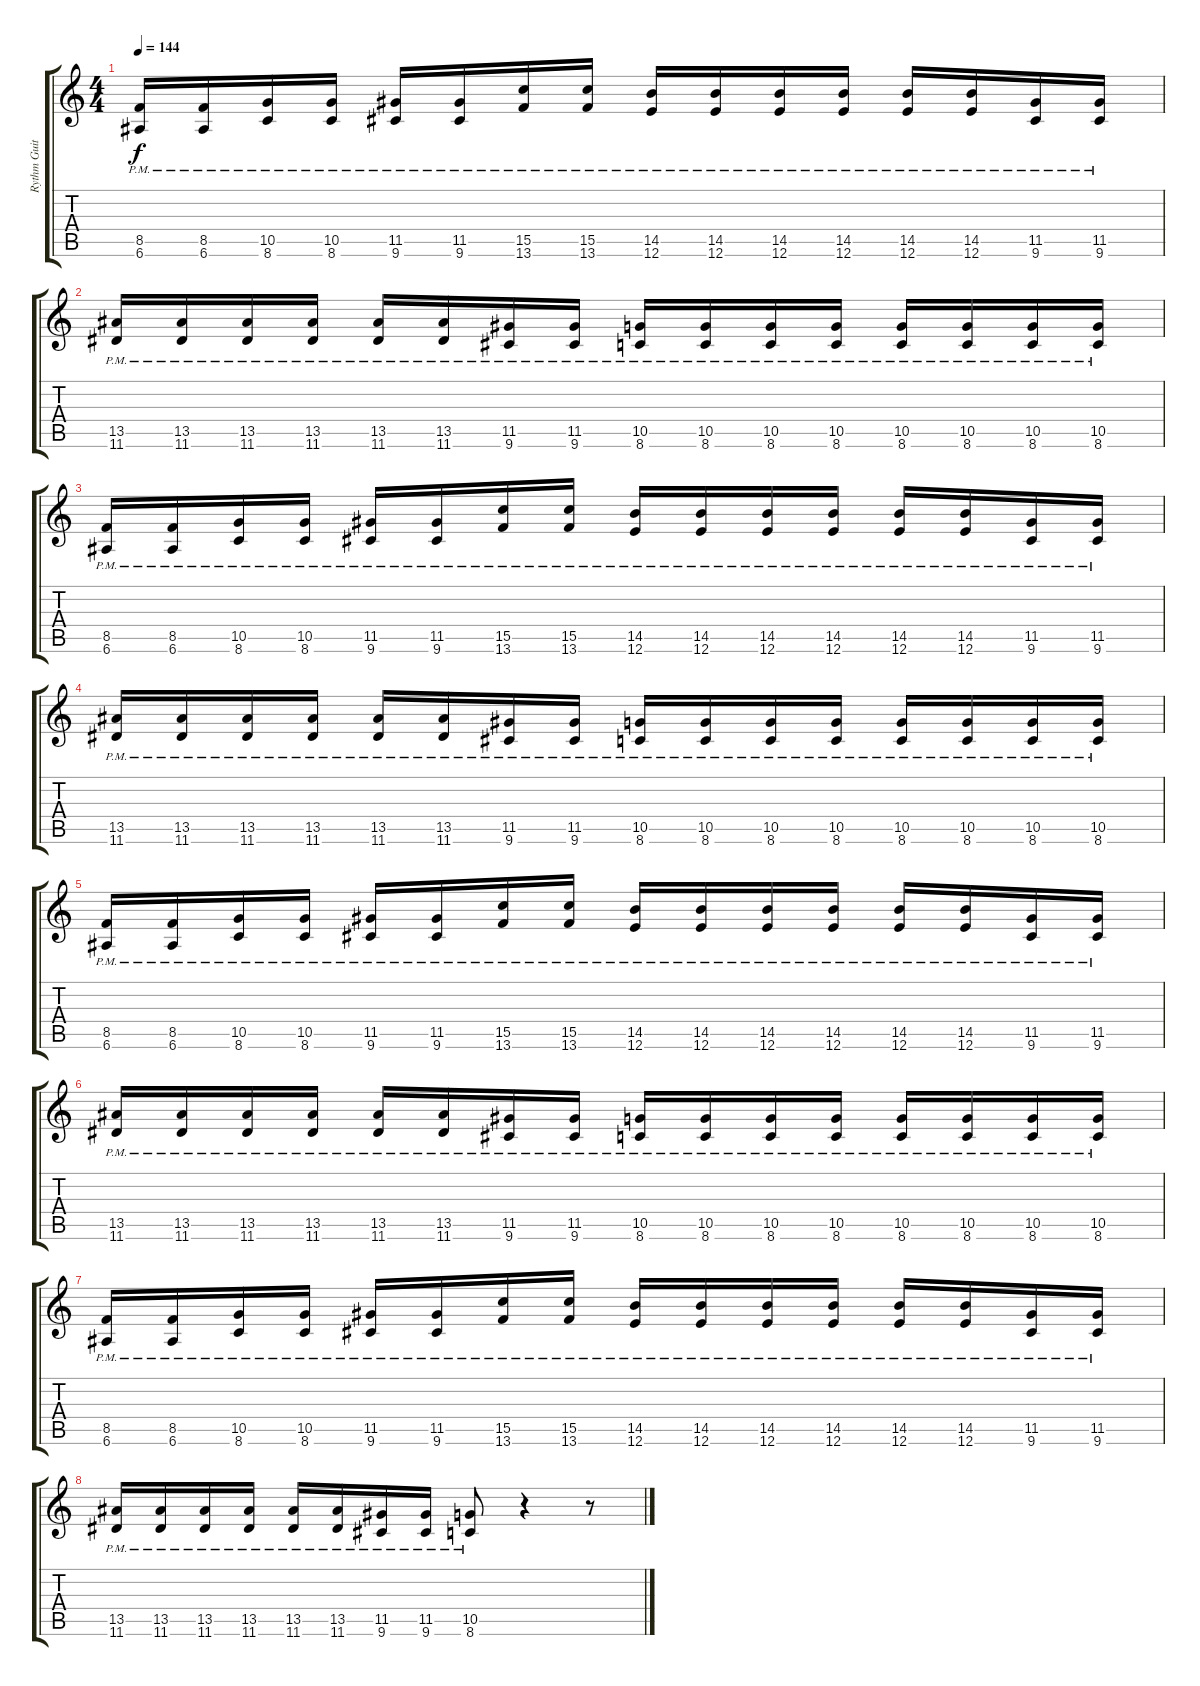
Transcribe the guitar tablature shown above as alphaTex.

\track ("Rythm Guitar (Right)" "Rythm Guit") {instrument distortionguitar}
\staff {score tabs}
\tuning (E4 B3 G3 D3 A2 E2) {hide}
\ts (4 4)
\tempo 144
\clef g2
\ks c
(8.5{pm} 6.6{pm}).16{dy f} (8.5{pm} 6.6{pm}).16 (10.5{pm} 8.6{pm}).16 (10.5{pm} 8.6{pm}).16 (11.5{pm} 9.6{pm}).16 (11.5{pm} 9.6{pm}).16 (15.5{pm} 13.6{pm}).16 (15.5{pm} 13.6{pm}).16 (14.5{pm} 12.6{pm}).16 (14.5{pm} 12.6{pm}).16 (14.5{pm} 12.6{pm}).16 (14.5{pm} 12.6{pm}).16 (14.5{pm} 12.6{pm}).16 (14.5{pm} 12.6{pm}).16 (11.5{pm} 9.6{pm}).16 (11.5{pm} 9.6{pm}).16 |
(13.5{pm} 11.6{pm}).16 (13.5{pm} 11.6{pm}).16 (13.5{pm} 11.6{pm}).16 (13.5{pm} 11.6{pm}).16 (13.5{pm} 11.6{pm}).16 (13.5{pm} 11.6{pm}).16 (11.5{pm} 9.6{pm}).16 (11.5{pm} 9.6{pm}).16 (10.5{pm} 8.6{pm}).16 (10.5{pm} 8.6{pm}).16 (10.5{pm} 8.6{pm}).16 (10.5{pm} 8.6{pm}).16 (10.5{pm} 8.6{pm}).16 (10.5{pm} 8.6{pm}).16 (10.5{pm} 8.6{pm}).16 (10.5{pm} 8.6{pm}).16 |
(8.5{pm} 6.6{pm}).16 (8.5{pm} 6.6{pm}).16 (10.5{pm} 8.6{pm}).16 (10.5{pm} 8.6{pm}).16 (11.5{pm} 9.6{pm}).16 (11.5{pm} 9.6{pm}).16 (15.5{pm} 13.6{pm}).16 (15.5{pm} 13.6{pm}).16 (14.5{pm} 12.6{pm}).16 (14.5{pm} 12.6{pm}).16 (14.5{pm} 12.6{pm}).16 (14.5{pm} 12.6{pm}).16 (14.5{pm} 12.6{pm}).16 (14.5{pm} 12.6{pm}).16 (11.5{pm} 9.6{pm}).16 (11.5{pm} 9.6{pm}).16 |
(13.5{pm} 11.6{pm}).16 (13.5{pm} 11.6{pm}).16 (13.5{pm} 11.6{pm}).16 (13.5{pm} 11.6{pm}).16 (13.5{pm} 11.6{pm}).16 (13.5{pm} 11.6{pm}).16 (11.5{pm} 9.6{pm}).16 (11.5{pm} 9.6{pm}).16 (10.5{pm} 8.6{pm}).16 (10.5{pm} 8.6{pm}).16 (10.5{pm} 8.6{pm}).16 (10.5{pm} 8.6{pm}).16 (10.5{pm} 8.6{pm}).16 (10.5{pm} 8.6{pm}).16 (10.5{pm} 8.6{pm}).16 (10.5{pm} 8.6{pm}).16 |
(8.5{pm} 6.6{pm}).16 (8.5{pm} 6.6{pm}).16 (10.5{pm} 8.6{pm}).16 (10.5{pm} 8.6{pm}).16 (11.5{pm} 9.6{pm}).16 (11.5{pm} 9.6{pm}).16 (15.5{pm} 13.6{pm}).16 (15.5{pm} 13.6{pm}).16 (14.5{pm} 12.6{pm}).16 (14.5{pm} 12.6{pm}).16 (14.5{pm} 12.6{pm}).16 (14.5{pm} 12.6{pm}).16 (14.5{pm} 12.6{pm}).16 (14.5{pm} 12.6{pm}).16 (11.5{pm} 9.6{pm}).16 (11.5{pm} 9.6{pm}).16 |
(13.5{pm} 11.6{pm}).16 (13.5{pm} 11.6{pm}).16 (13.5{pm} 11.6{pm}).16 (13.5{pm} 11.6{pm}).16 (13.5{pm} 11.6{pm}).16 (13.5{pm} 11.6{pm}).16 (11.5{pm} 9.6{pm}).16 (11.5{pm} 9.6{pm}).16 (10.5{pm} 8.6{pm}).16 (10.5{pm} 8.6{pm}).16 (10.5{pm} 8.6{pm}).16 (10.5{pm} 8.6{pm}).16 (10.5{pm} 8.6{pm}).16 (10.5{pm} 8.6{pm}).16 (10.5{pm} 8.6{pm}).16 (10.5{pm} 8.6{pm}).16 |
(8.5{pm} 6.6{pm}).16 (8.5{pm} 6.6{pm}).16 (10.5{pm} 8.6{pm}).16 (10.5{pm} 8.6{pm}).16 (11.5{pm} 9.6{pm}).16 (11.5{pm} 9.6{pm}).16 (15.5{pm} 13.6{pm}).16 (15.5{pm} 13.6{pm}).16 (14.5{pm} 12.6{pm}).16 (14.5{pm} 12.6{pm}).16 (14.5{pm} 12.6{pm}).16 (14.5{pm} 12.6{pm}).16 (14.5{pm} 12.6{pm}).16 (14.5{pm} 12.6{pm}).16 (11.5{pm} 9.6{pm}).16 (11.5{pm} 9.6{pm}).16 |
(13.5{pm} 11.6{pm}).16 (13.5{pm} 11.6{pm}).16 (13.5{pm} 11.6{pm}).16 (13.5{pm} 11.6{pm}).16 (13.5{pm} 11.6{pm}).16 (13.5{pm} 11.6{pm}).16 (11.5{pm} 9.6{pm}).16 (11.5{pm} 9.6{pm}).16 (10.5{pm} 8.6{pm}).8 r.4 r.8
